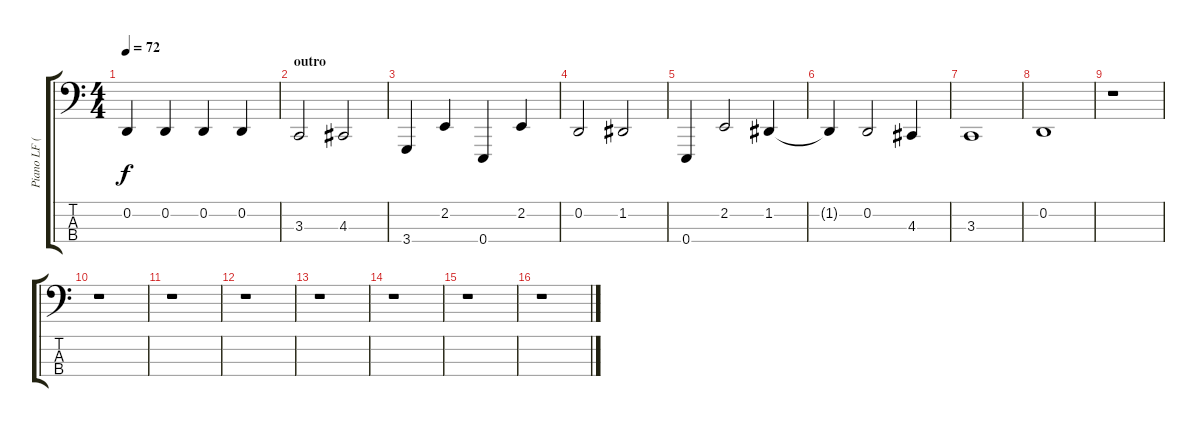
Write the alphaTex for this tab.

\track ("Piano LF (Mercury)" "Piano LF (") {instrument brightacousticpiano}
\staff {score tabs}
\tuning (G2 D2 A1 E1) {hide}
\ts (4 4)
\tempo 72
\clef f4
\ks c
0.2.4{dy f} 0.2.4 0.2.4 0.2.4 |
\section ("" "outro")
3.3.2 4.3.2 |
3.4.4 2.2.4 0.4.4 2.2.4 |
0.2.2 1.2.2 |
0.4.4 2.2.2 1.2.4 |
1.2{t}.4 0.2.2 4.3.4 |
3.3.1 |
0.2.1 |
r.1 |
r.1 |
r.1 |
r.1 |
r.1 |
r.1 |
r.1 |
r.1
